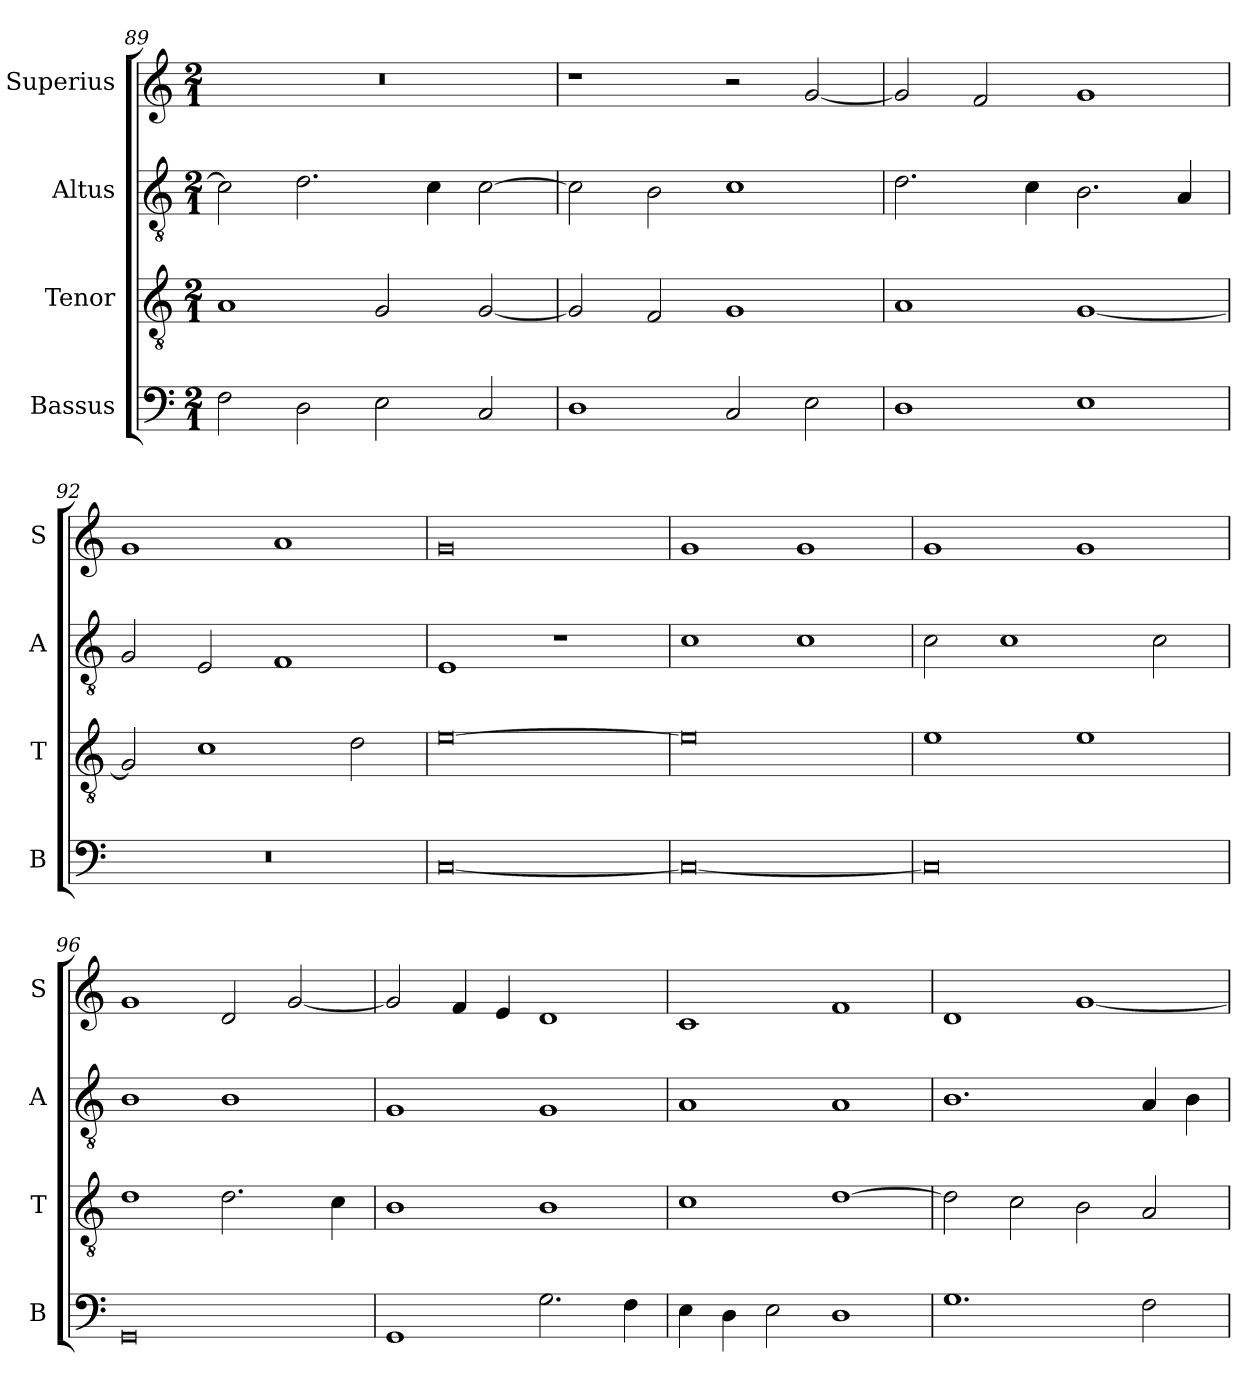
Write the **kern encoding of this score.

**kern	**kern	**kern	**kern
*part4	*part3	*part2	*part1
*staff4	*staff3	*staff2	*staff1
*I"Bassus	*I"Tenor	*I"Altus	*I"Superius
*I'B	*I'T	*I'A	*I'S
*clefF4	*clefGv2	*clefGv2	*clefG2
*k[]	*k[]	*k[]	*k[]
*M2/1	*M2/1	*M2/1	*M2/1
=89	=89	=89	=89
2F\	1A	2c\]	0r
2D\	.	2.d\	.
2E\	2G/	.	.
.	.	4c\	.
2C/	[2G/	[2c\	.
=90	=90	=90	=90
1D	2G/]	2c\]	1r
.	2F/	2B\	.
2C/	1G	1c	2r
2E\	.	.	[2g/
=91	=91	=91	=91
1D	1A	2.d\	2g/]
.	.	.	2f/
.	.	4c\	.
1E	[1G	2.B\	1g
.	.	4A/	.
=92	=92	=92	=92
0r	2G/]	2G/	1g
.	1c	2E/	.
.	.	1F	1a
.	2d\	.	.
=93	=93	=93	=93
[0C	[0e	1E	0g
.	.	1r	.
=94	=94	=94	=94
0C_	0e]	1c	1g
.	.	1c	1g
=95	=95	=95	=95
0C]	1e	2c\	1g
.	.	1c	.
.	1e	.	1g
.	.	2c\	.
=96	=96	=96	=96
0GG	1d	1B	1g
.	2.d\	1B	2d/
.	.	.	[2g/
.	4c\	.	.
=97	=97	=97	=97
1GG	1B	1G	2g/]
.	.	.	4f/
.	.	.	4e/
2.G\	1B	1G	1d
4F\	.	.	.
=98	=98	=98	=98
4E\	1c	1A	1c
4D\	.	.	.
2E\	.	.	.
1D	[1d	1A	1f
=99	=99	=99	=99
1.G	2d\]	1.B	1d
.	2c\	.	.
.	2B\	.	[1g
2F\	2A/	4A/	.
.	.	4B\	.
=	=	=	=
*-	*-	*-	*-
